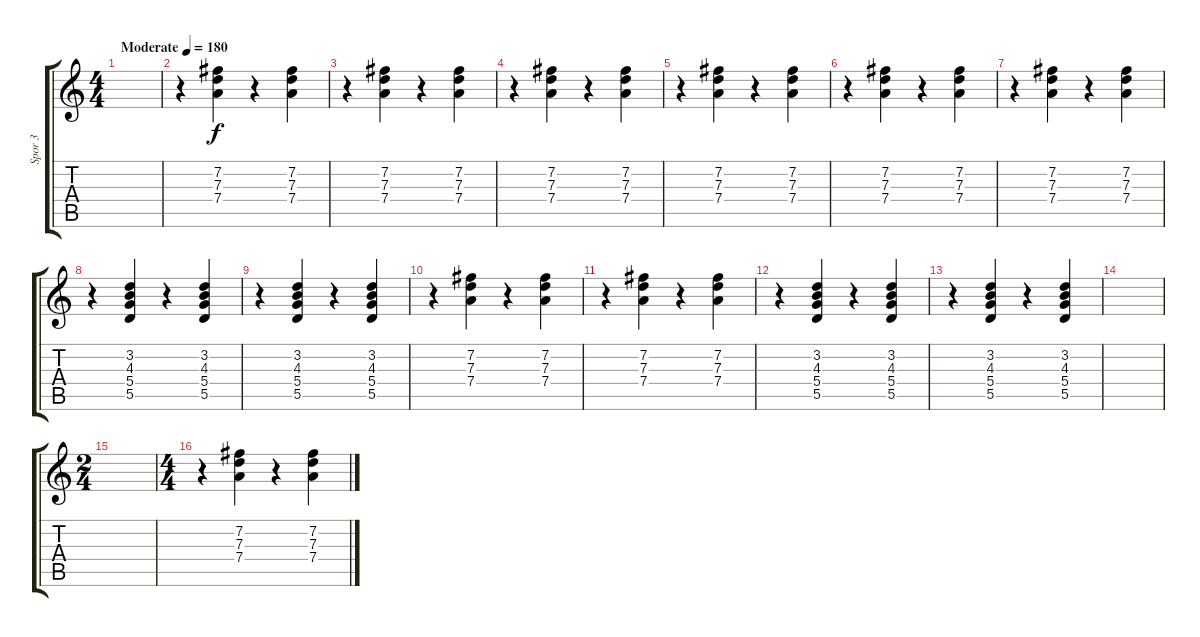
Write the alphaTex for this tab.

\track ("Spor 3" "Spor 3") {instrument acousticguitarsteel}
\staff {score tabs}
\tuning (E4 B3 G3 D3 A2 E2) {hide}
\ts (4 4)
\tempo (180 "Moderate")
\clef g2
\ks c
|
r.4 (7.2 7.3 7.4).4 r.4 (7.2 7.3 7.4).4 |
r.4 (7.2 7.3 7.4).4 r.4 (7.2 7.3 7.4).4 |
r.4 (7.2 7.3 7.4).4 r.4 (7.2 7.3 7.4).4 |
r.4 (7.2 7.3 7.4).4 r.4 (7.2 7.3 7.4).4 |
r.4 (7.2 7.3 7.4).4 r.4 (7.2 7.3 7.4).4 |
r.4 (7.2 7.3 7.4).4 r.4 (7.2 7.3 7.4).4 |
r.4 (3.2 4.3 5.4 5.5).4 r.4 (3.2 4.3 5.4 5.5).4 |
r.4 (3.2 4.3 5.4 5.5).4 r.4 (3.2 4.3 5.4 5.5).4 |
r.4 (7.2 7.3 7.4).4 r.4 (7.2 7.3 7.4).4 |
r.4 (7.2 7.3 7.4).4 r.4 (7.2 7.3 7.4).4 |
r.4 (3.2 4.3 5.4 5.5).4 r.4 (3.2 4.3 5.4 5.5).4 |
r.4 (3.2 4.3 5.4 5.5).4 r.4 (3.2 4.3 5.4 5.5).4 |
|
\ts (2 4)
|
\ts (4 4)
r.4 (7.2 7.3 7.4).4 r.4 (7.2 7.3 7.4).4
